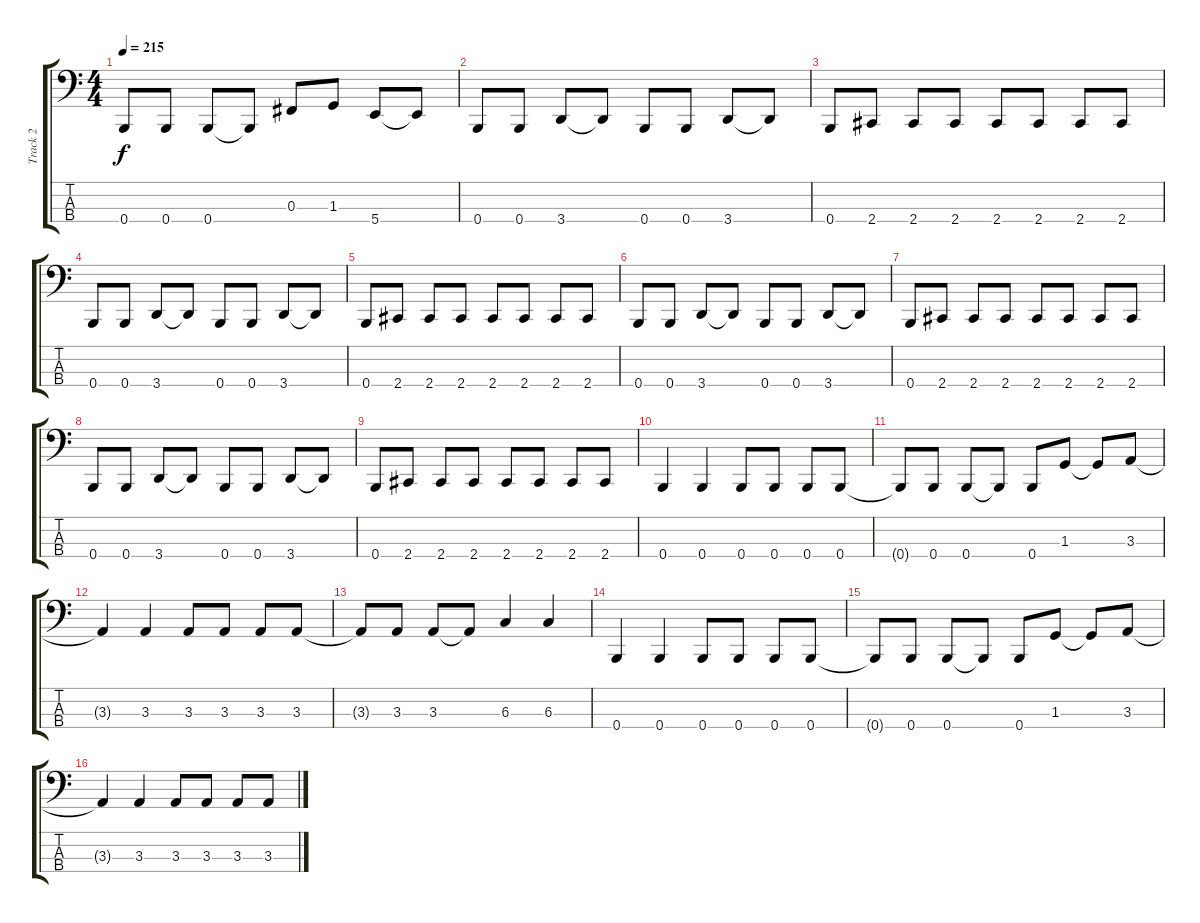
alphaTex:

\track ("Track 2" "Track 2") {instrument electricbassfinger}
\staff {score tabs}
\tuning (E2 B1 Gb1 B0) {hide}
\ts (4 4)
\tempo 215
\clef f4
\ks c
0.4{t}.8{dy f} 0.4.8 0.4.8 0.4{t}.8 0.3.8 1.3.8 5.4.8 5.4{t}.8 |
0.4.8 0.4.8 3.4.8 3.4{t}.8 0.4.8 0.4.8 3.4.8 3.4{t}.8 |
0.4.8 2.4.8 2.4.8 2.4.8 2.4.8 2.4.8 2.4.8 2.4.8 |
0.4.8 0.4.8 3.4.8 3.4{t}.8 0.4.8 0.4.8 3.4.8 3.4{t}.8 |
0.4.8 2.4.8 2.4.8 2.4.8 2.4.8 2.4.8 2.4.8 2.4.8 |
0.4.8 0.4.8 3.4.8 3.4{t}.8 0.4.8 0.4.8 3.4.8 3.4{t}.8 |
0.4.8 2.4.8 2.4.8 2.4.8 2.4.8 2.4.8 2.4.8 2.4.8 |
0.4.8 0.4.8 3.4.8 3.4{t}.8 0.4.8 0.4.8 3.4.8 3.4{t}.8 |
0.4.8 2.4.8 2.4.8 2.4.8 2.4.8 2.4.8 2.4.8 2.4.8 |
0.4.4 0.4.4 0.4.8 0.4.8 0.4.8 0.4.8 |
0.4{t}.8 0.4.8 0.4.8 0.4{t}.8 0.4.8 1.3.8 1.3{t}.8 3.3.8 |
3.3{t}.4 3.3.4 3.3.8 3.3.8 3.3.8 3.3.8 |
3.3{t}.8 3.3.8 3.3.8 3.3{t}.8 6.3.4 6.3.4 |
0.4.4 0.4.4 0.4.8 0.4.8 0.4.8 0.4.8 |
0.4{t}.8 0.4.8 0.4.8 0.4{t}.8 0.4.8 1.3.8 1.3{t}.8 3.3.8 |
3.3{t}.4 3.3.4 3.3.8 3.3.8 3.3.8 3.3.8
